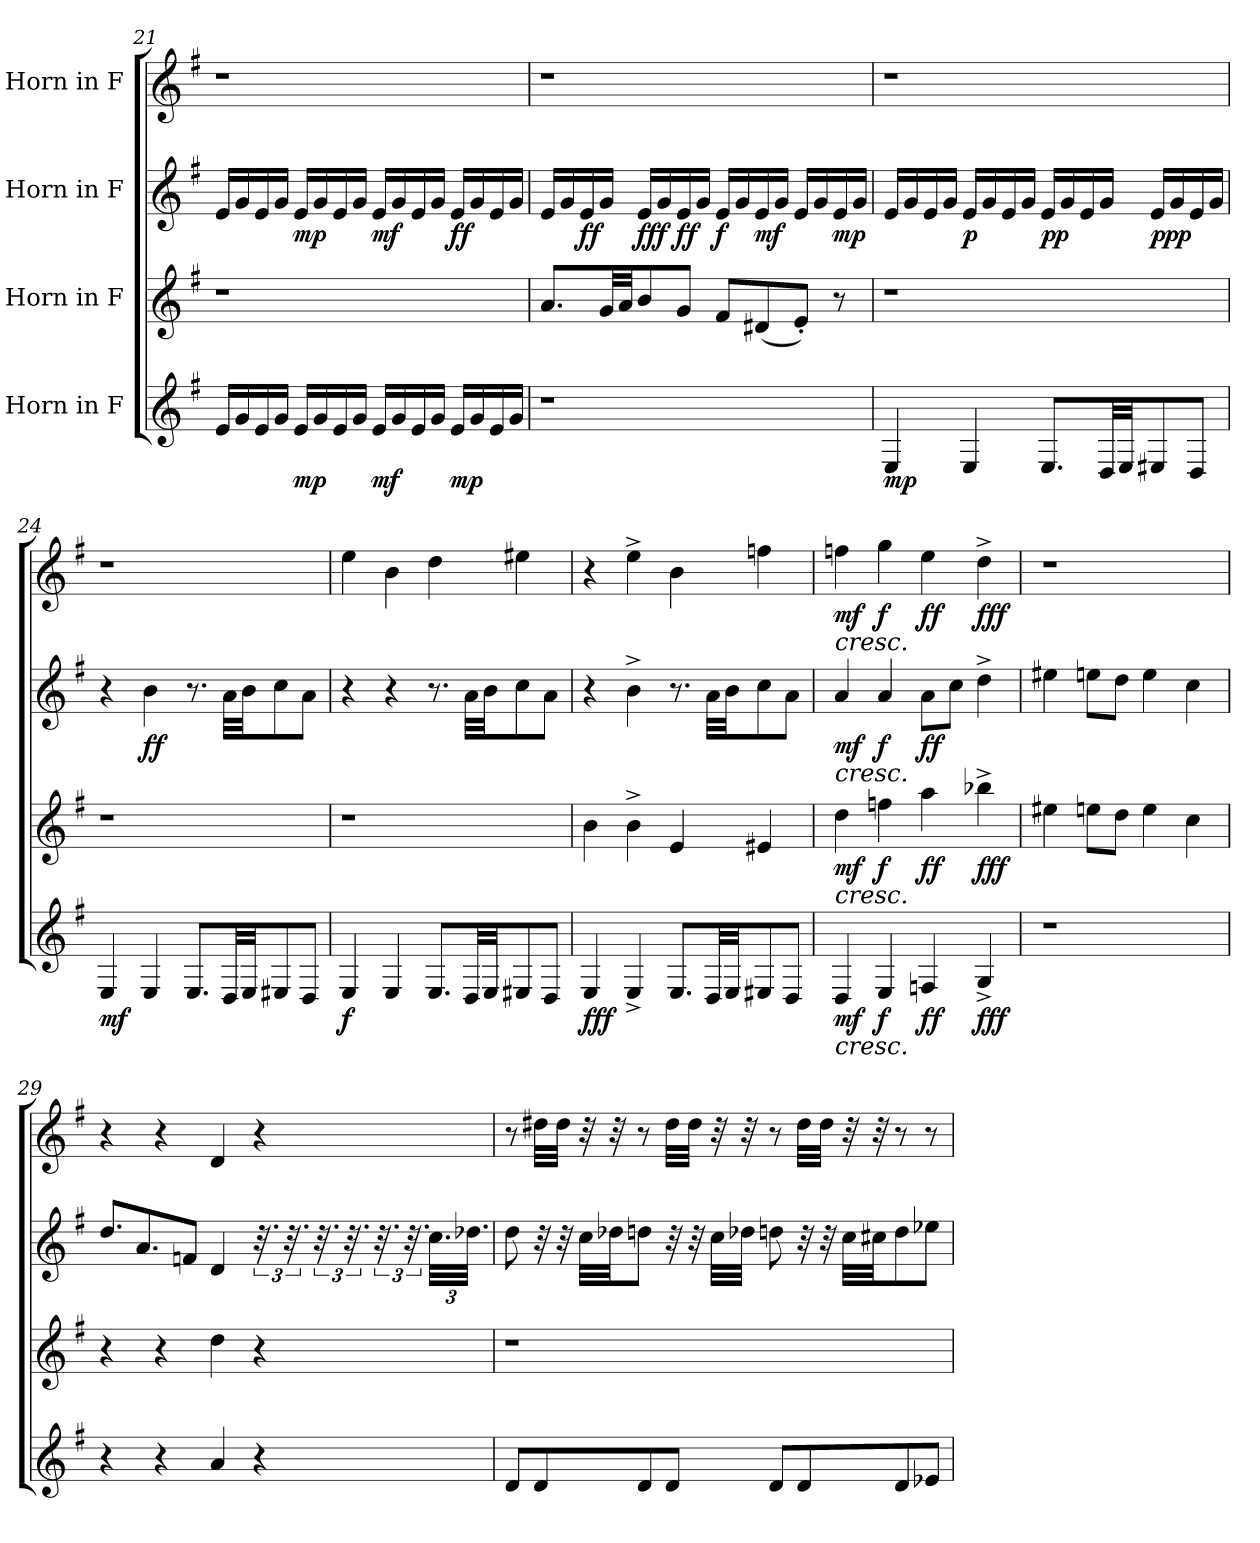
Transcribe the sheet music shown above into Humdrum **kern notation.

**kern	**dynam	**kern	**dynam	**kern	**dynam	**kern	**dynam
*part4	*part4	*part3	*part3	*part2	*part2	*part1	*part1
*staff4	*staff4	*staff3	*staff3	*staff2	*staff2	*staff1	*staff1
*I"Horn in F	*	*I"Horn in F	*	*I"Horn in F	*	*I"Horn in F	*
*clefG2	*	*clefG2	*	*clefG2	*	*clefG2	*
*ITrd4c7	*	*ITrd4c7	*	*ITrd4c7	*	*ITrd4c7	*
*k[]	*	*k[]	*	*k[]	*	*k[]	*
=21	=21	=21	=21	=21	=21	=21	=21
16A/LL	.	1r	.	16A/LL	.	1r	.
16c/	.	.	.	16c/	.	.	.
16A/	.	.	.	16A/	.	.	.
16c/JJ	.	.	.	16c/JJ	.	.	.
!	!LO:DY:b	!	!	!	!LO:DY:b	!	!
16A/LL	mp	.	.	16A/LL	mp	.	.
16c/	.	.	.	16c/	.	.	.
16A/	.	.	.	16A/	.	.	.
16c/JJ	.	.	.	16c/JJ	.	.	.
!	!LO:DY:b	!	!	!	!LO:DY:b	!	!
16A/LL	mf	.	.	16A/LL	mf	.	.
16c/	.	.	.	16c/	.	.	.
16A/	.	.	.	16A/	.	.	.
16c/JJ	.	.	.	16c/JJ	.	.	.
!	!LO:DY:b	!	!	!	!LO:DY:b	!	!
16A/LL	mp	.	.	16A/LL	ff	.	.
16c/	.	.	.	16c/	.	.	.
16A/	.	.	.	16A/	.	.	.
16c/JJ	.	.	.	16c/JJ	.	.	.
!!LO:LB:g=z
=22	=22	=22	=22	=22	=22	=22	=22
1r	.	8.d/L	.	16A/LL	.	1r	.
.	.	.	.	16c/	.	.	.
!	!	!	!	!	!LO:DY:b	!	!
.	.	.	.	16A/	ff	.	.
.	.	32c/LL	.	16c/JJ	.	.	.
.	.	32d/JJ	.	.	.	.	.
!	!	!	!	!	!LO:DY:b	!	!
.	.	8e/	.	16A/LL	fff	.	.
.	.	.	.	16c/	.	.	.
!	!	!	!	!	!LO:DY:b	!	!
.	.	8c/J	.	16A/	ff	.	.
.	.	.	.	16c/JJ	.	.	.
!	!	!	!	!	!LO:DY:b	!	!
.	.	8B/L	.	16A/LL	f	.	.
.	.	.	.	16c/	.	.	.
!	!	!	!	!	!LO:DY:b	!	!
.	.	(8G#X/	.	16A/	mf	.	.
.	.	.	.	16c/JJ	.	.	.
.	.	8A'/J)	.	16A/LL	.	.	.
.	.	.	.	16c/	.	.	.
!	!	!	!	!	!LO:DY:b	!	!
.	.	8r	.	16A/	mp	.	.
.	.	.	.	16c/JJ	.	.	.
=23	=23	=23	=23	=23	=23	=23	=23
!	!LO:DY:b	!	!	!	!	!	!
4AA/	mp	1r	.	16A/LL	.	1r	.
.	.	.	.	16c/	.	.	.
.	.	.	.	16A/	.	.	.
.	.	.	.	16c/JJ	.	.	.
!	!	!	!	!	!LO:DY:b	!	!
4AA/	.	.	.	16A/LL	p	.	.
.	.	.	.	16c/	.	.	.
.	.	.	.	16A/	.	.	.
.	.	.	.	16c/JJ	.	.	.
!	!	!	!	!	!LO:DY:b	!	!
8.AA/L	.	.	.	16A/LL	pp	.	.
.	.	.	.	16c/	.	.	.
.	.	.	.	16A/	.	.	.
32GG/LL	.	.	.	16c/JJ	.	.	.
32AA/JJ	.	.	.	.	.	.	.
!	!	!	!	!	!LO:DY:b	!	!
8AA#X/	.	.	.	16A/LL	ppp	.	.
.	.	.	.	16c/	.	.	.
8GG/J	.	.	.	16A/	.	.	.
.	.	.	.	16c/JJ	.	.	.
=24	=24	=24	=24	=24	=24	=24	=24
!	!LO:DY:b	!	!	!	!	!	!
4AA/	mf	1r	.	4r	.	1r	.
!	!	!	!	!	!LO:DY:b	!	!
4AA/	.	.	.	4e\	ff	.	.
8.AA/L	.	.	.	8.r	.	.	.
32GG/LL	.	.	.	32d\LLL	.	.	.
32AA/JJ	.	.	.	32e\JJ	.	.	.
8AA#X/	.	.	.	8f\	.	.	.
8GG/J	.	.	.	8d\J	.	.	.
!!LO:LB:g=z
=25	=25	=25	=25	=25	=25	=25	=25
!	!LO:DY:b	!	!	!	!	!	!
4AA/	f	1r	.	4r	.	4a\	.
4AA/	.	.	.	4r	.	4e\	.
8.AA/L	.	.	.	8.r	.	4g\	.
32GG/LL	.	.	.	32d\LLL	.	.	.
32AA/JJ	.	.	.	32e\JJ	.	.	.
8AA#X/	.	.	.	8f\	.	4a#X\	.
8GG/J	.	.	.	8d\J	.	.	.
!!LO:PB:g=z
=26	=26	=26	=26	=26	=26	=26	=26
!	!LO:DY:b	!	!	!	!	!	!
4AA/	fff	4e\	.	4r	.	4r	.
4AA^/	.	4e^\	.	4e^\	.	4a^\	.
8.AA/L	.	4A/	.	8.r	.	4e\	.
32GG/LL	.	.	.	32d\LLL	.	.	.
32AA/JJ	.	.	.	32e\JJ	.	.	.
8AA#X/	.	4A#X/	.	8f\	.	4b-X\	.
8GG/J	.	.	.	8d\J	.	.	.
=27	=27	=27	=27	=27	=27	=27	=27
!	!LO:HP:b	!	!LO:HP:b	!	!LO:HP:b	!	!LO:HP:b
!	!LO:DY:n=1:b	!	!LO:DY:n=1:b	!	!LO:DY:n=1:b	!	!LO:DY:n=1:b
4GG/	< mf	4g\	< mf	4d/	< mf	4b-X\	< mf
!	!LO:DY:n=2:b	!	!LO:DY:n=2:b	!	!LO:DY:n=2:b	!	!LO:DY:n=2:b
4AA/	f	4b-X\	f	4d/	f	4cc\	f
!	!LO:DY:n=3:b	!	!LO:DY:n=3:b	!	!LO:DY:n=3:b	!	!LO:DY:n=3:b
4BB-X/	ff	4dd\	ff	8d\L	ff	4a\	ff
.	.	.	.	8f\J	.	.	.
!	!LO:DY:n=4:b	!	!LO:DY:n=4:b	!	!	!	!LO:DY:n=4:b
4C^/	fff	4ee-X^\	fff	4g^\	.	4g^\	fff
.	[	.	[	.	[	.	[
=28	=28	=28	=28	=28	=28	=28	=28
1r	.	4a#X\	.	4a#X\	.	1r	.
.	.	8an\L	.	8an\L	.	.	.
.	.	8g\J	.	8g\J	.	.	.
.	.	4a\	.	4a\	.	.	.
.	.	4f\	.	4f\	.	.	.
=29	=29	=29	=29	=29	=29	=29	=29
4r	.	4r	.	8.g/L	.	4r	.
.	.	.	.	8.d/	.	.	.
4r	.	4r	.	.	.	4r	.
.	.	.	.	8B-X/J	.	.	.
4d/	.	4g\	.	4G/	.	4G/	.
4r	.	4r	.	48.r	.	4r	.
.	.	.	.	48.r	.	.	.
.	.	.	.	48.r	.	.	.
.	.	.	.	48.r	.	.	.
.	.	.	.	48.r	.	.	.
.	.	.	.	48.r	.	.	.
.	.	.	.	48.f\LLL	.	.	.
.	.	.	.	48.g-X\JJJ	.	.	.
!!LO:LB:g=z
=30	=30	=30	=30	=30	=30	=30	=30
8G/L	.	1r	.	8g\	.	8r	.
8G/	.	.	.	32r	.	32g#X\LLL	.
.	.	.	.	32r	.	32g#\JJJ	.
.	.	.	.	32f\LLL	.	32r	.
.	.	.	.	32g-X\JJ	.	32r	.
8G/	.	.	.	8gn\J	.	8r	.
8G/J	.	.	.	32r	.	32g#\LLL	.
.	.	.	.	32r	.	32g#\JJJ	.
.	.	.	.	32f\LLL	.	32r	.
.	.	.	.	32g-X\JJJ	.	32r	.
8G/L	.	.	.	8gn\	.	8r	.
8G/	.	.	.	32r	.	32g#\LLL	.
.	.	.	.	32r	.	32g#\JJJ	.
.	.	.	.	32f\LLL	.	32r	.
.	.	.	.	32f#X\JJ	.	32r	.
8G/	.	.	.	8g\	.	8r	.
8A-X/J	.	.	.	8a-X\J	.	8r	.
=	=	=	=	=	=	=	=
*-	*-	*-	*-	*-	*-	*-	*-
